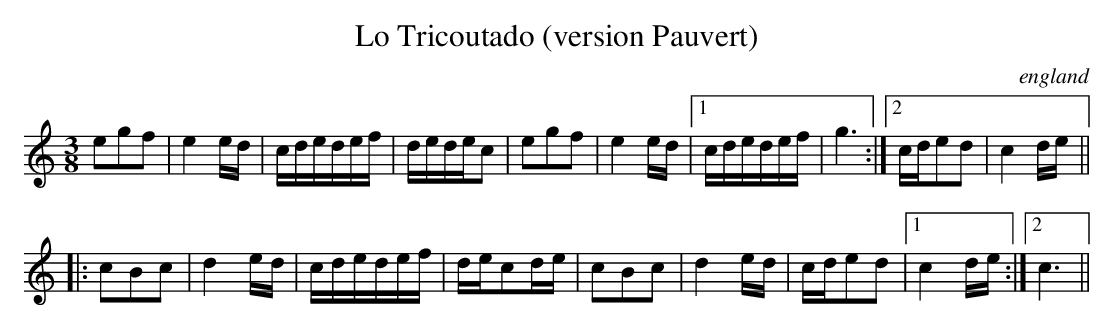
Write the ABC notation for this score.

X:1
T:Lo Tricoutado (version Pauvert)
O:england
M:3/8
L:1/8
K:C
egf|e2 e/d/|c/d/e/d/e/f/|d/e/d/e/c|\
egf|e2 e/d/|1 c/d/e/d/e/f/|g3:|2c/d/ed|c2d/e/||
|:cBc|d2  e/d/|c/d/e/d/e/f/|d/e/cd/e/|\
cBc|d2e/d/|c/d/ed|1c2d/e/:|2c3||
